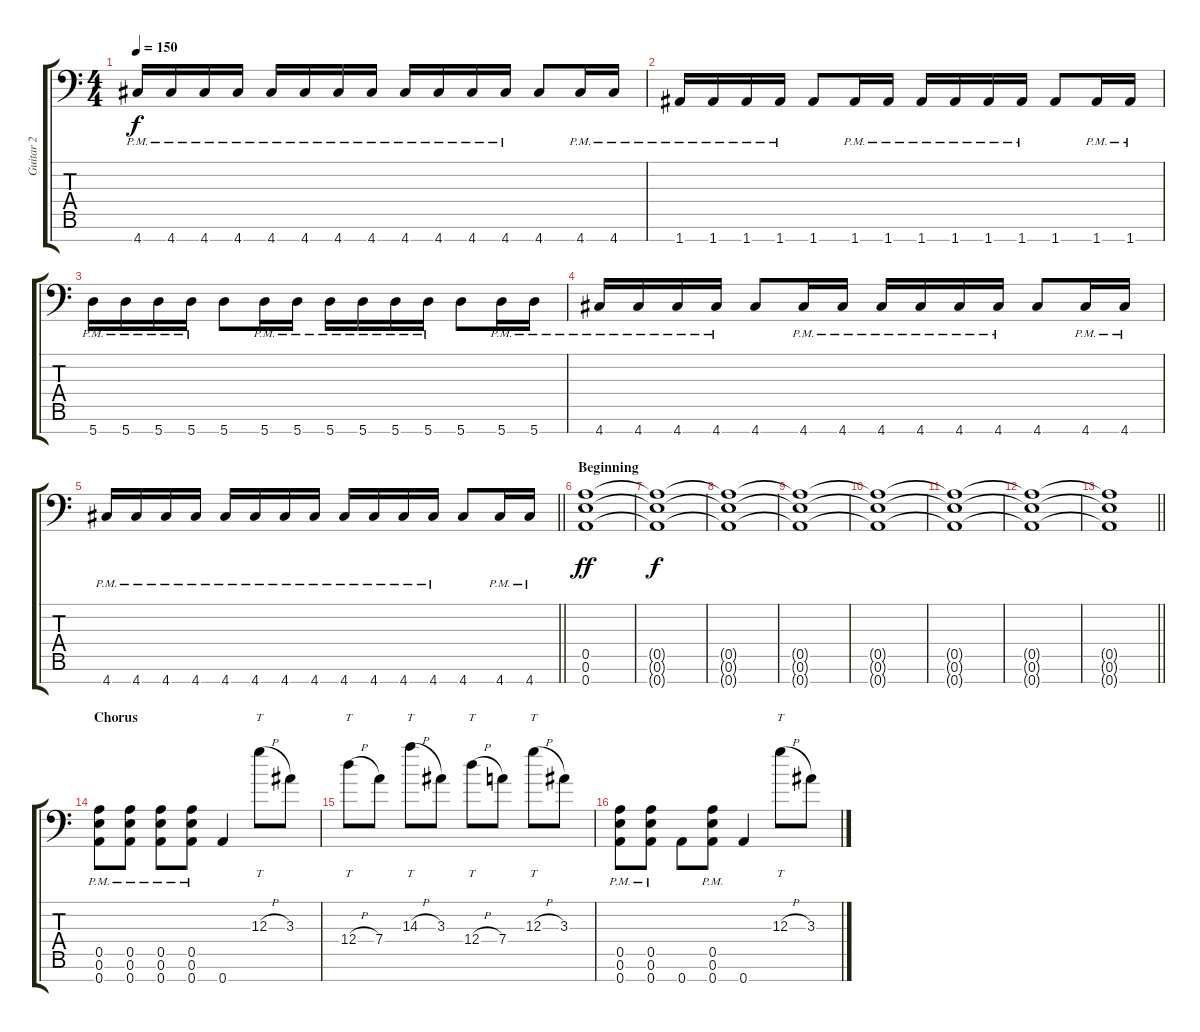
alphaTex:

\track ("Guitar 2" "Guitar 2") {instrument distortionguitar}
\staff {score tabs}
\tuning (E4 B3 G3 D3 A2 E2 A1) {hide}
\ts (4 4)
\tempo 150
\clef f4
\ks c
4.7{pm}.16{dy f} 4.7{pm}.16 4.7{pm}.16 4.7{pm}.16 4.7{pm}.16 4.7{pm}.16 4.7{pm}.16 4.7{pm}.16 4.7{pm}.16 4.7{pm}.16 4.7{pm}.16 4.7{pm}.16 4.7.8 4.7{pm}.16 4.7{pm}.16 |
1.7{pm}.16 1.7{pm}.16 1.7{pm}.16 1.7{pm}.16 1.7.8 1.7{pm}.16 1.7{pm}.16 1.7{pm}.16 1.7{pm}.16 1.7{pm}.16 1.7{pm}.16 1.7.8 1.7{pm}.16 1.7{pm}.16 |
5.7{pm}.16 5.7{pm}.16 5.7{pm}.16 5.7{pm}.16 5.7.8 5.7{pm}.16 5.7{pm}.16 5.7{pm}.16 5.7{pm}.16 5.7{pm}.16 5.7{pm}.16 5.7.8 5.7{pm}.16 5.7{pm}.16 |
4.7{pm}.16 4.7{pm}.16 4.7{pm}.16 4.7{pm}.16 4.7.8 4.7{pm}.16 4.7{pm}.16 4.7{pm}.16 4.7{pm}.16 4.7{pm}.16 4.7{pm}.16 4.7.8 4.7{pm}.16 4.7{pm}.16 |
\barLineRight lightlight
4.7{pm}.16 4.7{pm}.16 4.7{pm}.16 4.7{pm}.16 4.7{pm}.16 4.7{pm}.16 4.7{pm}.16 4.7{pm}.16 4.7{pm}.16 4.7{pm}.16 4.7{pm}.16 4.7{pm}.16 4.7.8 4.7{pm}.16 4.7{pm}.16 |
\section ("" "Beginning")
(0.5 0.6 0.7).1{dy ff volume 10 balance 8} |
(0.5{t} 0.6{t} 0.7{t}).1{dy f} |
(0.5{t} 0.6{t} 0.7{t}).1 |
(0.5{t} 0.6{t} 0.7{t}).1 |
(0.5{t} 0.6{t} 0.7{t}).1{volume 2} |
(0.5{t} 0.6{t} 0.7{t}).1 |
(0.5{t} 0.6{t} 0.7{t}).1 |
\barLineRight lightlight
(0.5{t} 0.6{t} 0.7{t}).1 |
\section ("" "Chorus")
(0.5{pm} 0.6{pm} 0.7{pm}).8{volume 14 balance 16} (0.5{pm} 0.6{pm} 0.7{pm}).8 (0.5{pm} 0.6{pm} 0.7{pm}).8 (0.5{pm} 0.6{pm} 0.7{pm}).8 0.7.4 12.3{h}.8{tt} 3.3.8 |
12.4{h}.8{tt} 7.4.8 14.3{h}.8{tt} 3.3.8 12.4{h}.8{tt} 7.4.8 12.3{h}.8{tt} 3.3.8 |
(0.5{pm} 0.6{pm} 0.7{pm}).8 (0.5{pm} 0.6{pm} 0.7{pm}).8 0.7.8 (0.5{pm} 0.6{pm} 0.7{pm}).8 0.7.4 12.3{h}.8{tt} 3.3.8
